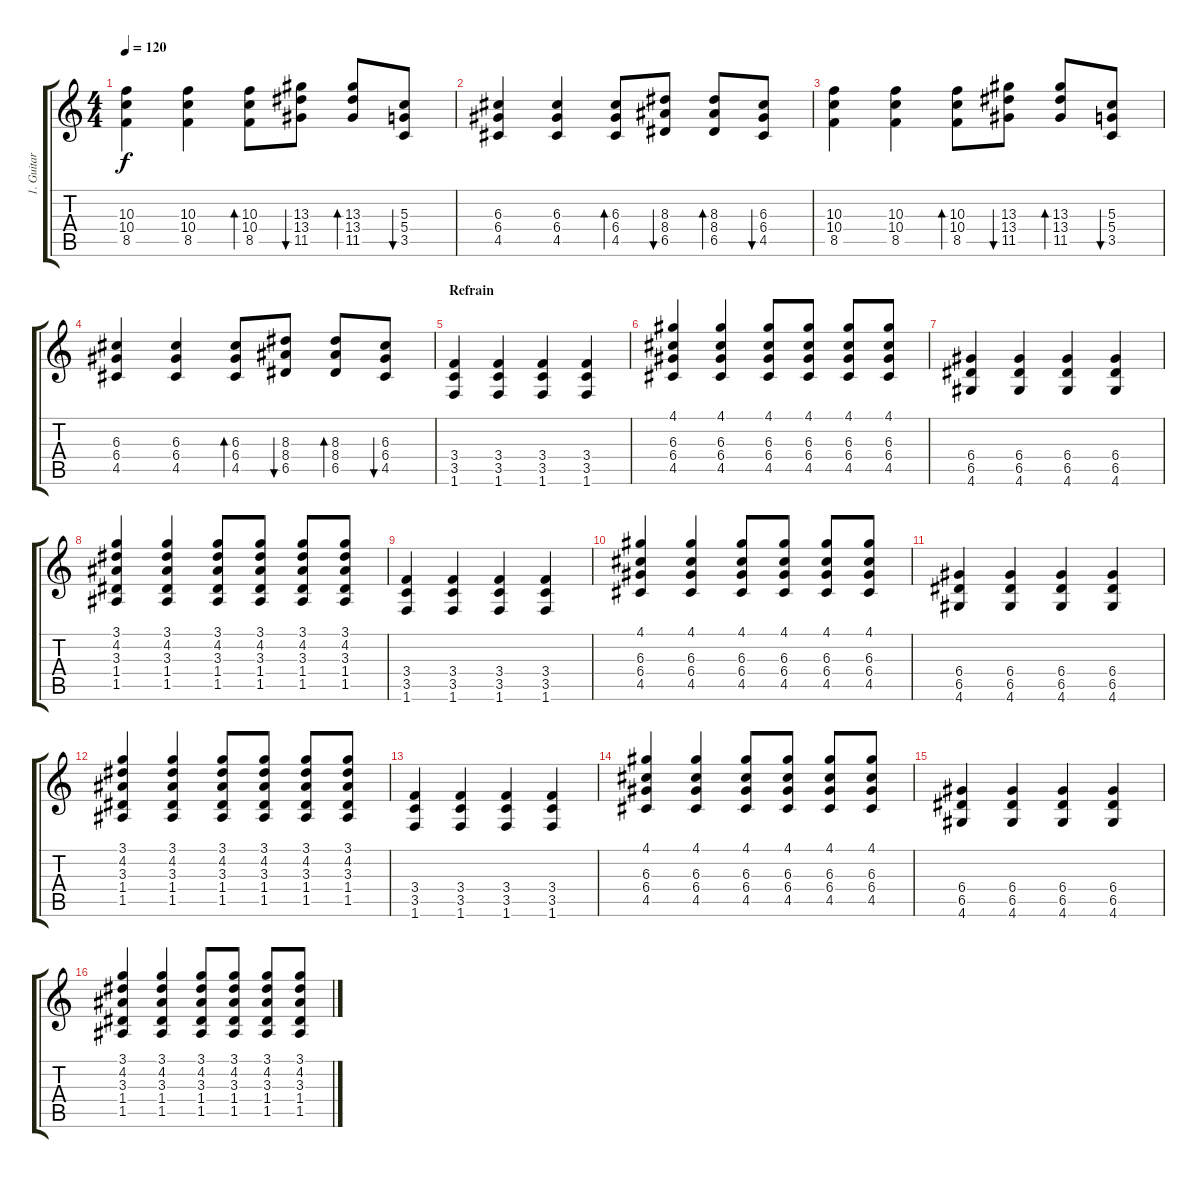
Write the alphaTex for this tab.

\track ("1. Guitar" "1. Guitar") {instrument distortionguitar}
\staff {score tabs}
\tuning (E4 B3 G3 D3 A2 E2) {hide}
\ts (4 4)
\tempo 120
\clef g2
\ks c
(10.3 10.4 8.5).4{dy f} (10.3 10.4 8.5).4 (10.3 10.4 8.5).8{bd 60} (13.3 13.4 11.5).8{bu 60} (13.3 13.4 11.5).8{bd 60} (5.3 5.4 3.5).8{bu 60} |
(6.3 6.4 4.5).4 (6.3 6.4 4.5).4 (6.3 6.4 4.5).8{bd 60} (8.3 8.4 6.5).8{bu 60} (8.3 8.4 6.5).8{bd 60} (6.3 6.4 4.5).8{bu 60} |
(10.3 10.4 8.5).4 (10.3 10.4 8.5).4 (10.3 10.4 8.5).8{bd 60} (13.3 13.4 11.5).8{bu 60} (13.3 13.4 11.5).8{bd 60} (5.3 5.4 3.5).8{bu 60} |
(6.3 6.4 4.5).4 (6.3 6.4 4.5).4 (6.3 6.4 4.5).8{bd 60} (8.3 8.4 6.5).8{bu 60} (8.3 8.4 6.5).8{bd 60} (6.3 6.4 4.5).8{bu 60} |
\section ("" "Refrain")
(3.4 3.5 1.6).4 (3.4 3.5 1.6).4 (3.4 3.5 1.6).4 (3.4 3.5 1.6).4 |
(4.1 6.3 6.4 4.5).4 (4.1 6.3 6.4 4.5).4 (4.1 6.3 6.4 4.5).8 (4.1 6.3 6.4 4.5).8 (4.1 6.3 6.4 4.5).8 (4.1 6.3 6.4 4.5).8 |
(6.4 6.5 4.6).4 (6.4 6.5 4.6).4 (6.4 6.5 4.6).4 (6.4 6.5 4.6).4 |
(3.1 4.2 3.3 1.4 1.5).4 (3.1 4.2 3.3 1.4 1.5).4 (3.1 4.2 3.3 1.4 1.5).8 (3.1 4.2 3.3 1.4 1.5).8 (3.1 4.2 3.3 1.4 1.5).8 (3.1 4.2 3.3 1.4 1.5).8 |
(3.4 3.5 1.6).4 (3.4 3.5 1.6).4 (3.4 3.5 1.6).4 (3.4 3.5 1.6).4 |
(4.1 6.3 6.4 4.5).4 (4.1 6.3 6.4 4.5).4 (4.1 6.3 6.4 4.5).8 (4.1 6.3 6.4 4.5).8 (4.1 6.3 6.4 4.5).8 (4.1 6.3 6.4 4.5).8 |
(6.4 6.5 4.6).4 (6.4 6.5 4.6).4 (6.4 6.5 4.6).4 (6.4 6.5 4.6).4 |
(3.1 4.2 3.3 1.4 1.5).4 (3.1 4.2 3.3 1.4 1.5).4 (3.1 4.2 3.3 1.4 1.5).8 (3.1 4.2 3.3 1.4 1.5).8 (3.1 4.2 3.3 1.4 1.5).8 (3.1 4.2 3.3 1.4 1.5).8 |
(3.4 3.5 1.6).4 (3.4 3.5 1.6).4 (3.4 3.5 1.6).4 (3.4 3.5 1.6).4 |
(4.1 6.3 6.4 4.5).4 (4.1 6.3 6.4 4.5).4 (4.1 6.3 6.4 4.5).8 (4.1 6.3 6.4 4.5).8 (4.1 6.3 6.4 4.5).8 (4.1 6.3 6.4 4.5).8 |
(6.4 6.5 4.6).4 (6.4 6.5 4.6).4 (6.4 6.5 4.6).4 (6.4 6.5 4.6).4 |
(3.1 4.2 3.3 1.4 1.5).4 (3.1 4.2 3.3 1.4 1.5).4 (3.1 4.2 3.3 1.4 1.5).8 (3.1 4.2 3.3 1.4 1.5).8 (3.1 4.2 3.3 1.4 1.5).8 (3.1 4.2 3.3 1.4 1.5).8
